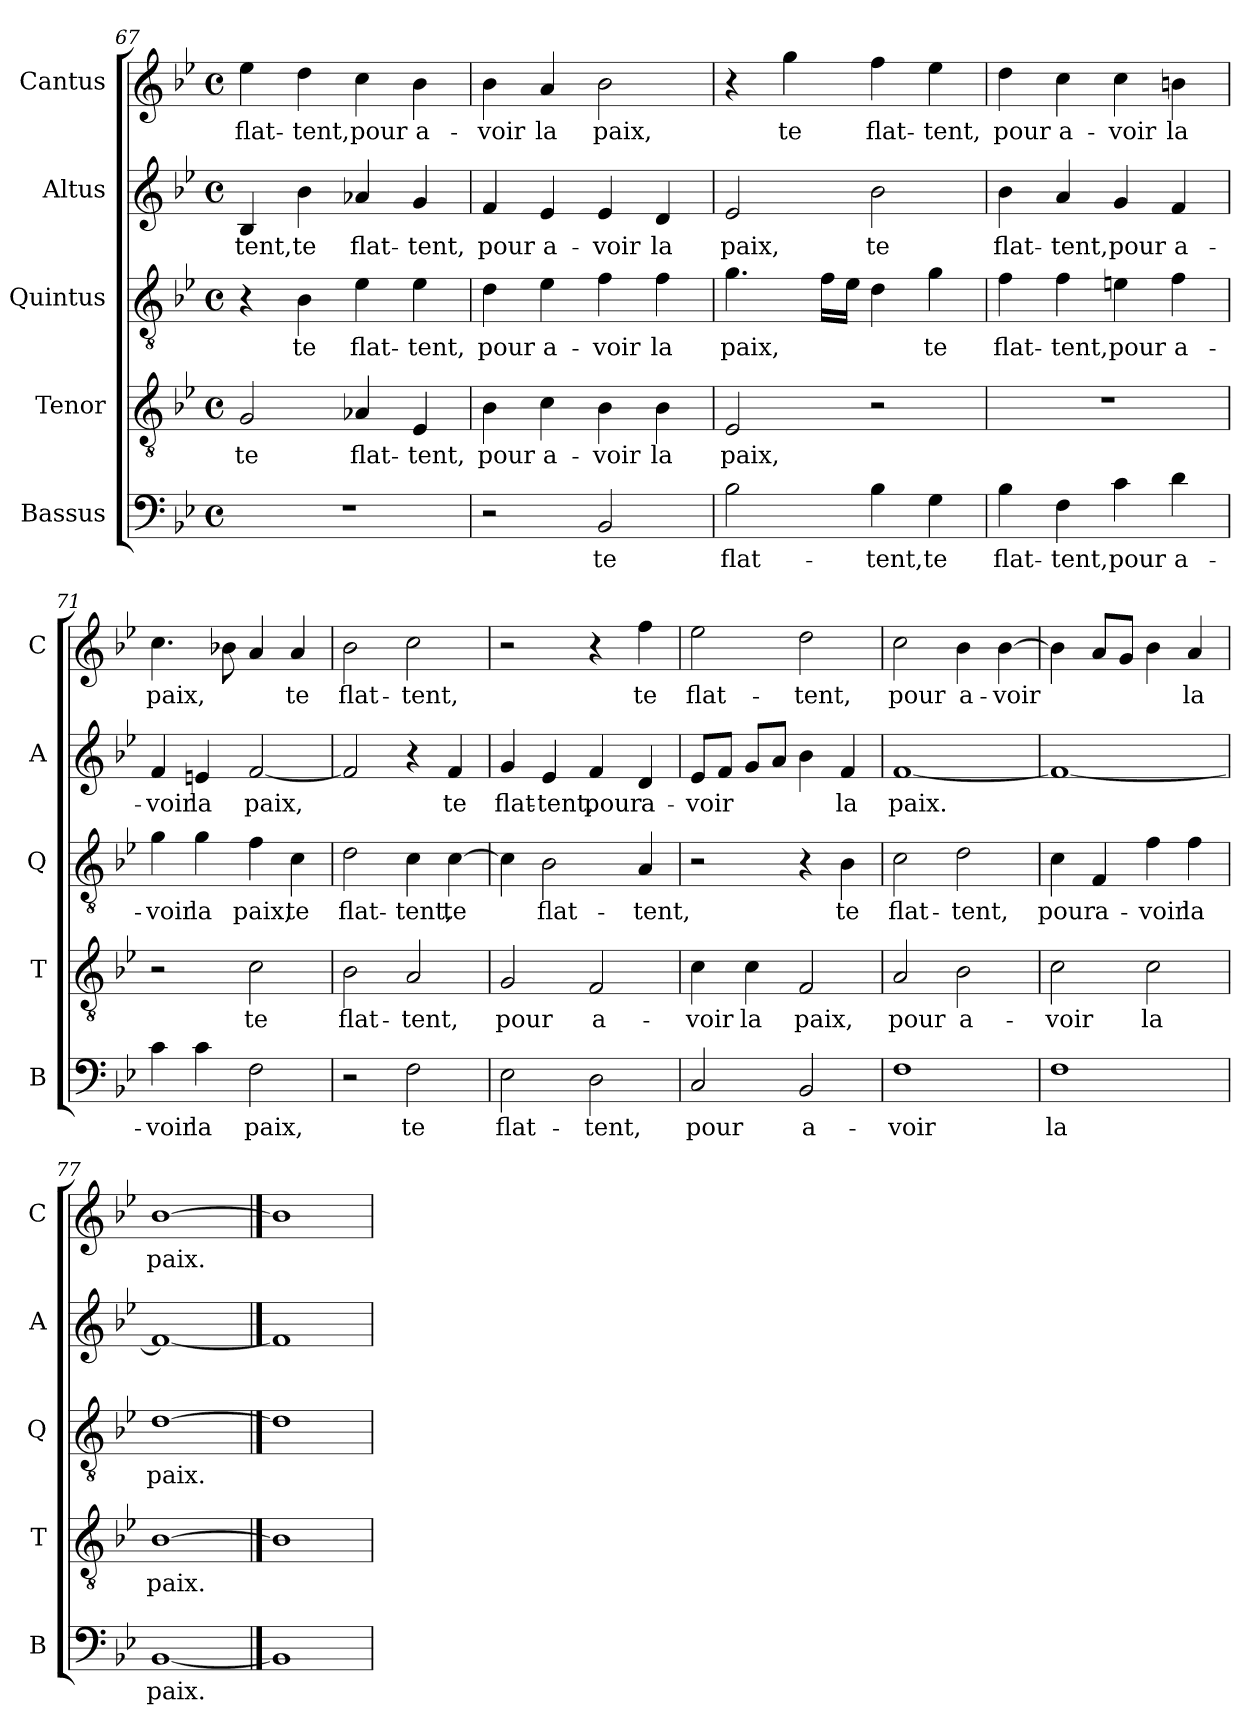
**kern	**text	**kern	**text	**kern	**text	**kern	**text	**kern	**text
*part5	*part5	*part4	*part4	*part3	*part3	*part2	*part2	*part1	*part1
*staff5	*staff5	*staff4	*staff4	*staff3	*staff3	*staff2	*staff2	*staff1	*staff1
*I"Bassus	*	*I"Tenor	*	*I"Quintus	*	*I"Altus	*	*I"Cantus	*
*I'B	*	*I'T	*	*I'Q	*	*I'A	*	*I'C	*
*clefF4	*	*clefGv2	*	*clefGv2	*	*clefG2	*	*clefG2	*
*k[b-e-]	*	*k[b-e-]	*	*k[b-e-]	*	*k[b-e-]	*	*k[b-e-]	*
*B-:	*	*B-:	*	*B-:	*	*B-:	*	*B-:	*
*M4/4	*	*M4/4	*	*M4/4	*	*M4/4	*	*M4/4	*
*met(c)	*	*met(c)	*	*met(c)	*	*met(c)	*	*met(c)	*
=67	=67	=67	=67	=67	=67	=67	=67	=67	=67
!	!	!	!LO:LY:b	!	!	!	!LO:LY:b	!	!LO:LY:b
1r	.	2G/	te	4r	.	4B-/	-tent,	4ee-\	flat-
!	!	!	!	!	!LO:LY:b	!	!LO:LY:b	!	!LO:LY:b
.	.	.	.	4B-\	te	4b-\	te	4dd\	-tent,
!	!	!	!LO:LY:b	!	!LO:LY:b	!	!LO:LY:b	!	!LO:LY:b
.	.	4A-X/	flat-	4e-\	flat-	4a-X/	flat-	4cc\	pour
!	!	!	!LO:LY:b	!	!LO:LY:b	!	!LO:LY:b	!	!LO:LY:b
.	.	4E-/	-tent,	4e-\	-tent,	4g/	-tent,	4b-\	a-
=68	=68	=68	=68	=68	=68	=68	=68	=68	=68
!	!	!	!LO:LY:b	!	!LO:LY:b	!	!LO:LY:b	!	!LO:LY:b
2r	.	4B-\	pour	4d\	pour	4f/	pour	4b-\	-voir
!	!	!	!LO:LY:b	!	!LO:LY:b	!	!LO:LY:b	!	!LO:LY:b
.	.	4c\	a-	4e-\	a-	4e-/	a-	4a/	la
!	!LO:LY:b	!	!LO:LY:b	!	!LO:LY:b	!	!LO:LY:b	!	!LO:LY:b
2BB-/	te	4B-\	-voir	4f\	-voir	4e-/	-voir	2b-\	paix,
!	!	!	!LO:LY:b	!	!LO:LY:b	!	!LO:LY:b	!	!
.	.	4B-\	la	4f\	la	4d/	la	.	.
=69	=69	=69	=69	=69	=69	=69	=69	=69	=69
!	!LO:LY:b	!	!LO:LY:b	!	!LO:LY:b	!	!LO:LY:b	!	!
2B-\	flat-	2E-/	paix,	4.g\	paix,	2e-/	paix,	4r	.
!	!	!	!	!	!	!	!	!	!LO:LY:b
.	.	.	.	.	.	.	.	4gg\	te
.	.	.	.	16f\LL	.	.	.	.	.
.	.	.	.	16e-\JJ	.	.	.	.	.
!	!LO:LY:b	!	!	!	!	!	!LO:LY:b	!	!LO:LY:b
4B-\	-tent,	2r	.	4d\	.	2b-\	te	4ff\	flat-
!	!LO:LY:b	!	!	!	!LO:LY:b	!	!	!	!LO:LY:b
4G\	te	.	.	4g\	te	.	.	4ee-\	-tent,
=70	=70	=70	=70	=70	=70	=70	=70	=70	=70
!	!LO:LY:b	!	!	!	!LO:LY:b	!	!LO:LY:b	!	!LO:LY:b
4B-\	flat-	1r	.	4f\	flat-	4b-\	flat-	4dd\	pour
!	!LO:LY:b	!	!	!	!LO:LY:b	!	!LO:LY:b	!	!LO:LY:b
4F\	-tent,	.	.	4f\	-tent,	4a/	-tent,	4cc\	a-
!	!LO:LY:b	!	!	!	!LO:LY:b	!	!LO:LY:b	!	!LO:LY:b
4c\	pour	.	.	4en\	pour	4g/	pour	4cc\	-voir
!	!LO:LY:b	!	!	!	!LO:LY:b	!	!LO:LY:b	!	!LO:LY:b
4d\	a-	.	.	4f\	a-	4f/	a-	4bn\	la
=71	=71	=71	=71	=71	=71	=71	=71	=71	=71
!	!LO:LY:b	!	!	!	!LO:LY:b	!	!LO:LY:b	!	!LO:LY:b
4c\	-voir	2r	.	4g\	-voir	4f/	-voir	4.cc\	paix,
!	!LO:LY:b	!	!	!	!LO:LY:b	!	!LO:LY:b	!	!
4c\	la	.	.	4g\	la	4en/	la	.	.
.	.	.	.	.	.	.	.	8b-X\	.
!	!LO:LY:b	!	!LO:LY:b	!	!LO:LY:b	!	!LO:LY:b	!	!
2F\	paix,	2c\	te	4f\	paix,	[2f/	paix,	4a/	.
!	!	!	!	!	!LO:LY:b	!	!	!	!LO:LY:b
.	.	.	.	4c\	te	.	.	4a/	te
!!LO:LB:g=z
=72	=72	=72	=72	=72	=72	=72	=72	=72	=72
!	!	!	!LO:LY:b	!	!LO:LY:b	!	!	!	!LO:LY:b
2r	.	2B-\	flat-	2d\	flat-	2f/]	.	2b-\	flat-
!	!LO:LY:b	!	!LO:LY:b	!	!LO:LY:b	!	!	!	!LO:LY:b
2F\	te	2A/	-tent,	4c\	-tent,	4r	.	2cc\	-tent,
!	!	!	!	!	!LO:LY:b	!	!LO:LY:b	!	!
.	.	.	.	[4c\	te	4f/	te	.	.
=73	=73	=73	=73	=73	=73	=73	=73	=73	=73
!	!LO:LY:b	!	!LO:LY:b	!	!	!	!LO:LY:b	!	!
2E-\	flat-	2G/	pour	4c\]	.	4g/	flat-	2r	.
!	!	!	!	!	!LO:LY:b	!	!LO:LY:b	!	!
.	.	.	.	2B-\	flat-	4e-/	-tent,	.	.
!	!LO:LY:b	!	!LO:LY:b	!	!	!	!LO:LY:b	!	!
2D\	-tent,	2F/	a-	.	.	4f/	pour	4r	.
!	!	!	!	!	!LO:LY:b	!	!LO:LY:b	!	!LO:LY:b
.	.	.	.	4A/	-tent,	4d/	a-	4ff\	te
=74	=74	=74	=74	=74	=74	=74	=74	=74	=74
!	!LO:LY:b	!	!LO:LY:b	!	!	!	!LO:LY:b	!	!LO:LY:b
2C/	pour	4c\	-voir	2r	.	8e-/L	-voir	2ee-\	flat-
.	.	.	.	.	.	8f/J	.	.	.
!	!	!	!LO:LY:b	!	!	!	!	!	!
.	.	4c\	la	.	.	8g/L	.	.	.
.	.	.	.	.	.	8a/J	.	.	.
!	!LO:LY:b	!	!LO:LY:b	!	!	!	!	!	!LO:LY:b
2BB-/	a-	2F/	paix,	4r	.	4b-\	.	2dd\	-tent,
!	!	!	!	!	!LO:LY:b	!	!LO:LY:b	!	!
.	.	.	.	4B-\	te	4f/	la	.	.
=75	=75	=75	=75	=75	=75	=75	=75	=75	=75
!	!LO:LY:b	!	!LO:LY:b	!	!LO:LY:b	!	!LO:LY:b	!	!LO:LY:b
1F	-voir	2A/	pour	2c\	flat-	[1f	paix.	2cc\	pour
!	!	!	!LO:LY:b	!	!LO:LY:b	!	!	!	!LO:LY:b
.	.	2B-\	a-	2d\	-tent,	.	.	4b-\	a-
!	!	!	!	!	!	!	!	!	!LO:LY:b
.	.	.	.	.	.	.	.	[4b-\	-voir
=76	=76	=76	=76	=76	=76	=76	=76	=76	=76
!	!LO:LY:b	!	!LO:LY:b	!	!LO:LY:b	!	!	!	!
1F	la	2c\	-voir	4c\	pour	1f_	.	4b-\]	.
!	!	!	!	!	!LO:LY:b	!	!	!	!
.	.	.	.	4F/	a-	.	.	8a/L	.
.	.	.	.	.	.	.	.	8g/J	.
!	!	!	!LO:LY:b	!	!LO:LY:b	!	!	!	!
.	.	2c\	la	4f\	-voir	.	.	4b-\	.
!	!	!	!	!	!LO:LY:b	!	!	!	!LO:LY:b
.	.	.	.	4f\	la	.	.	4a/	la
=77	=77	=77	=77	=77	=77	=77	=77	=77	=77
!	!LO:LY:b	!	!LO:LY:b	!	!LO:LY:b	!	!	!	!LO:LY:b
[1BB-	paix.	[1B-	paix.	[1d	paix.	1f_	.	[1b-	paix.
==78	==78	==78	==78	==78	==78	==78	==78	==78	==78
1BB-]	.	1B-]	.	1d]	.	1f]	.	1b-]	.
=	=	=	=	=	=	=	=	=	=
*-	*-	*-	*-	*-	*-	*-	*-	*-	*-
